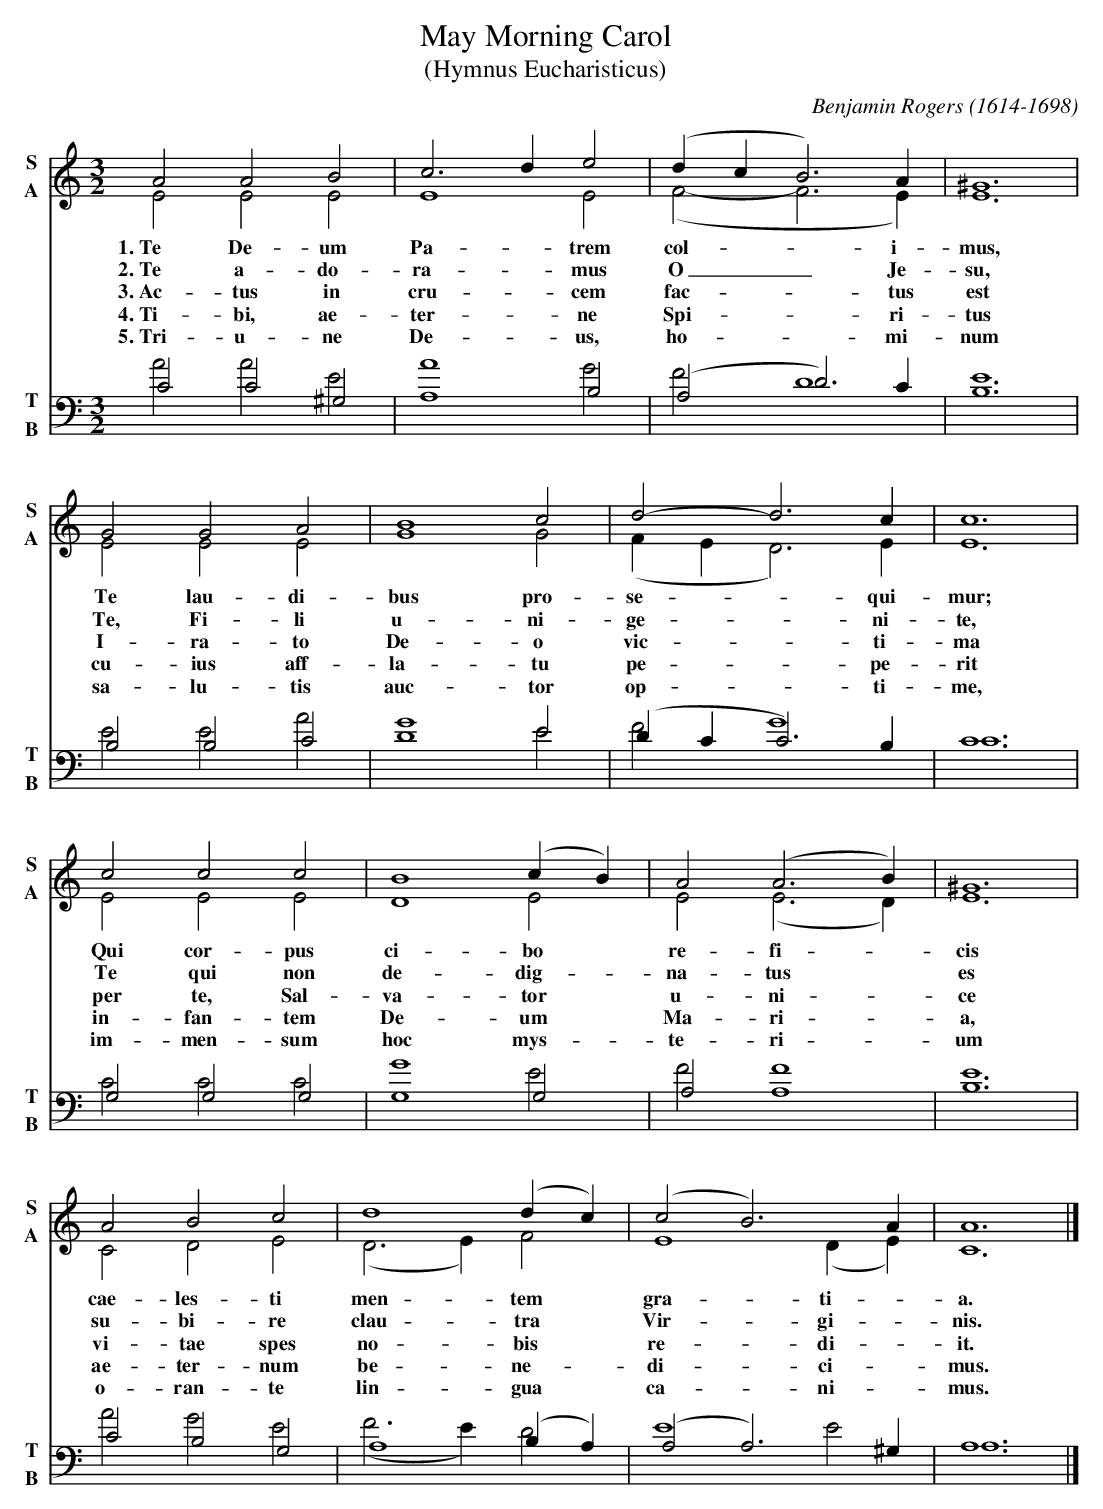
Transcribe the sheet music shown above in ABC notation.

X:1
T:May Morning Carol
T:(Hymnus Eucharisticus)
C:Benjamin Rogers (1614-1698)
M:3/2
L:1/2
K:A minor
%%score (S A) (T B)
V:S clef=treble name="S" snm="S"
V:A clef=treble name="A" snm="A"
V:T middle=D clef=bass name="T" snm="T"
V:B middle=d clef=bass name="B" snm="B"
[V:S]
A A B | c>d e | (d/c/ B>)A | ^G3 |
[V:A]
E E E | E2 E | (F-F>E) | E3 |
w:1.~Te De-um | Pa-trem | col - i- | mus, |
w:2.~Te a-do- | ra-mus | O_ Je- | su, |
w:3.~Ac-tus in | cru-cem | fac - tus | est |
w:4.~Ti-bi, ae- | ter-ne | Spi - ri- | tus |
w:5.~Tri-u-ne | De-us, | ho - mi- | num |
[V:T]
c c ^G | A2 B | (A d>) c | B3 |
[V:B]
a a e | a2 g | f d2 | e3 |
[V:S]
G G A | B2 c | d-d>c | c3 |
[V:A]
E E E | G2 G | (F/E/ D>) E | E3 |
w:Te lau-di- | bus pro- | se - - qui- | mur; |
w:Te, Fi-li | u-ni- | ge - - ni- | te, |
w:I-ra-to | De-o | vic - - ti- | ma |
w:cu-ius aff- | la-tu | pe - - pe- | rit |
w:sa-lu-tis | auc-tor | op - - ti- | me, |
[V:T]
B B c | d2 e | (d/c/ c>) B | c3 |
[V:B]
e e a | g2 e | f g2 | c3 |
[V:S]
c c c | B2 (c/B/) | A (A>B) | ^G3 |
[V:A]
E E E | D2 E | E (E>D) | E3 |
w:Qui cor-pus | ci-bo | re- fi - | cis |
w:Te qui non | de-dig- | na- tus * |  es |
w:per te, Sal- | va-tor | u-ni - | ce |
w:in-fan-tem | De-um | Ma-ri - | a, |
w:im- men- sum | hoc mys- | te-ri - | um |
[V:T]
G G G | G2 G | A A2 | B3 |
[V:B]
c c c | g2 e | f f2 | e3 |
[V:S]
A B c | d2 (d/c/) | (c B>) A | A3 |]
[V:A]
C D E | (D>E) F | E2 (D/E/) | C3 |]
w:cae-les-ti | men - tem | gra-ti- | a. |]
w:su-bi-re | clau - tra | Vir-gi- | nis. |]
w:vi-tae spes | no - bis | re-di- | it. |]
w:ae-ter-num | be - ne- | di-ci- | mus. |]
w:o-ran-te | lin - gua | ca-ni- | mus. |]
[V:T]
c B G | A2 (B/A/) | (A A>)^G | A3 |]
[V:B]
a g e | (f>e) d | e2 e | A3 |]
